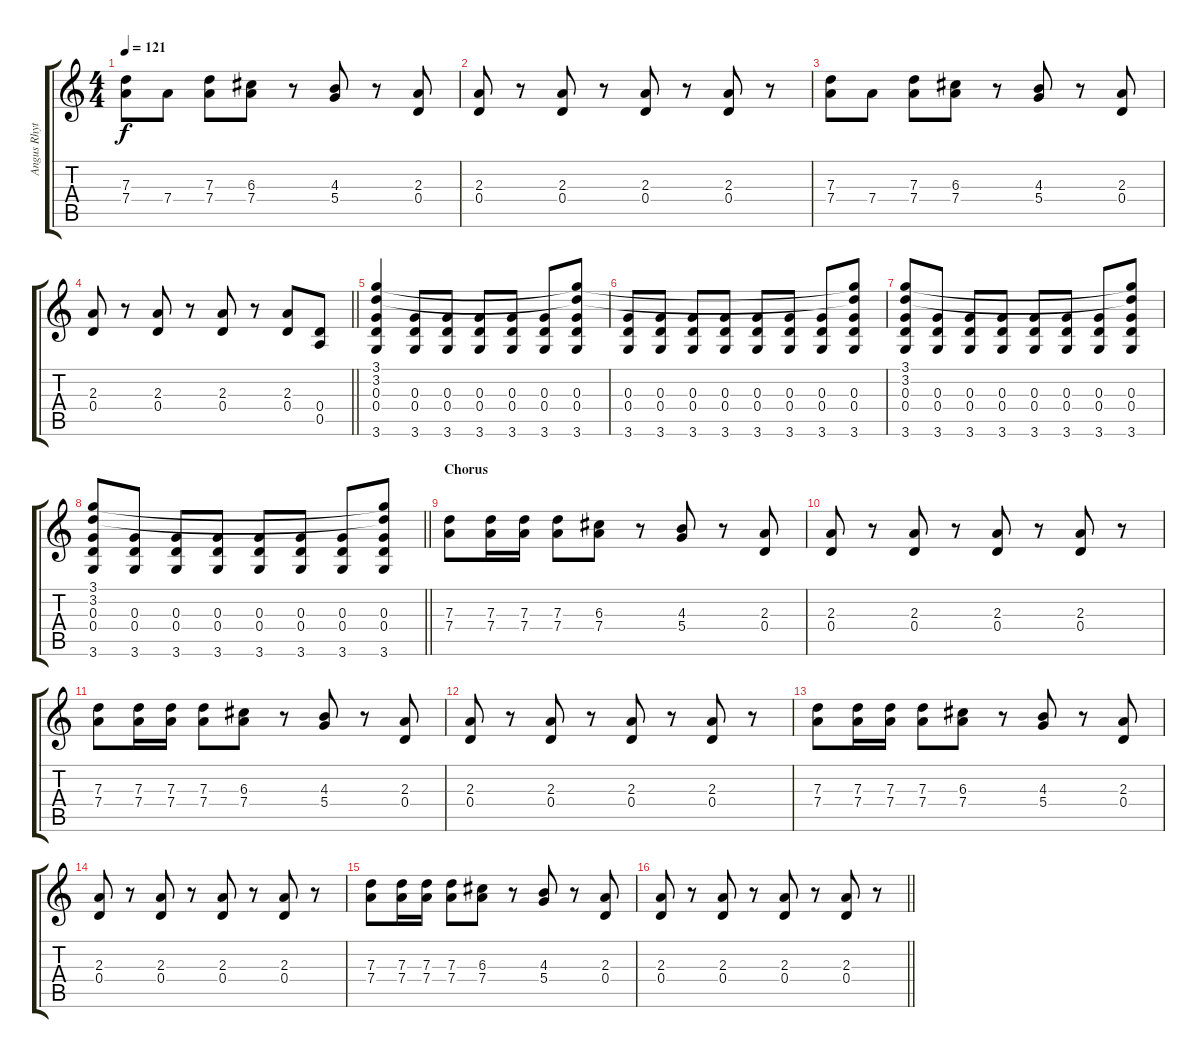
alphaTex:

\track ("Angus Rhythm" "Angus Rhyt") {instrument overdrivenguitar}
\staff {score tabs}
\tuning (E4 B3 G3 D3 A2 E2) {hide}
\ts (4 4)
\tempo 121
\clef g2
\ks c
(7.3 7.4).8{dy f} 7.4.8 (7.3 7.4).8 (6.3 7.4).8 r.8 (4.3 5.4).8 r.8 (2.3 0.4).8 |
(2.3 0.4).8 r.8 (2.3 0.4).8 r.8 (2.3 0.4).8 r.8 (2.3 0.4).8 r.8 |
(7.3 7.4).8 7.4.8 (7.3 7.4).8 (6.3 7.4).8 r.8 (4.3 5.4).8 r.8 (2.3 0.4).8 |
\barLineRight lightlight
(2.3 0.4).8 r.8 (2.3 0.4).8 r.8 (2.3 0.4).8 r.8 (2.3 0.4).8 (0.4 0.5).8 |
(3.1 3.2 0.3 0.4 3.6).4 (0.3 0.4 3.6).8 (0.3 0.4 3.6).8 (0.3 0.4 3.6).8 (0.3 0.4 3.6).8 (0.3 0.4 3.6).8 (3.1{t} 3.2{t} 0.3 0.4 3.6).8 |
(0.3 0.4 3.6).8 (0.3 0.4 3.6).8 (0.3 0.4 3.6).8 (0.3 0.4 3.6).8 (0.3 0.4 3.6).8 (0.3 0.4 3.6).8 (0.3 0.4 3.6).8 (3.1{t} 3.2{t} 0.3 0.4 3.6).8 |
(3.1 3.2 0.3 0.4 3.6).8 (0.3 0.4 3.6).8 (0.3 0.4 3.6).8 (0.3 0.4 3.6).8 (0.3 0.4 3.6).8 (0.3 0.4 3.6).8 (0.3 0.4 3.6).8 (3.1{t} 3.2{t} 0.3 0.4 3.6).8 |
\barLineRight lightlight
(3.1 3.2 0.3 0.4 3.6).8 (0.3 0.4 3.6).8 (0.3 0.4 3.6).8 (0.3 0.4 3.6).8 (0.3 0.4 3.6).8 (0.3 0.4 3.6).8 (0.3 0.4 3.6).8 (3.1{t} 3.2{t} 0.3 0.4 3.6).8 |
\section ("" "Chorus")
(7.3 7.4).8 (7.3 7.4).16 (7.3 7.4).16 (7.3 7.4).8 (6.3 7.4).8 r.8 (4.3 5.4).8 r.8 (2.3 0.4).8 |
(2.3 0.4).8 r.8 (2.3 0.4).8 r.8 (2.3 0.4).8 r.8 (2.3 0.4).8 r.8 |
(7.3 7.4).8 (7.3 7.4).16 (7.3 7.4).16 (7.3 7.4).8 (6.3 7.4).8 r.8 (4.3 5.4).8 r.8 (2.3 0.4).8 |
(2.3 0.4).8 r.8 (2.3 0.4).8 r.8 (2.3 0.4).8 r.8 (2.3 0.4).8 r.8 |
(7.3 7.4).8 (7.3 7.4).16 (7.3 7.4).16 (7.3 7.4).8 (6.3 7.4).8 r.8 (4.3 5.4).8 r.8 (2.3 0.4).8 |
(2.3 0.4).8 r.8 (2.3 0.4).8 r.8 (2.3 0.4).8 r.8 (2.3 0.4).8 r.8 |
(7.3 7.4).8 (7.3 7.4).16 (7.3 7.4).16 (7.3 7.4).8 (6.3 7.4).8 r.8 (4.3 5.4).8 r.8 (2.3 0.4).8 |
\barLineRight lightlight
(2.3 0.4).8 r.8 (2.3 0.4).8 r.8 (2.3 0.4).8 r.8 (2.3 0.4).8 r.8
